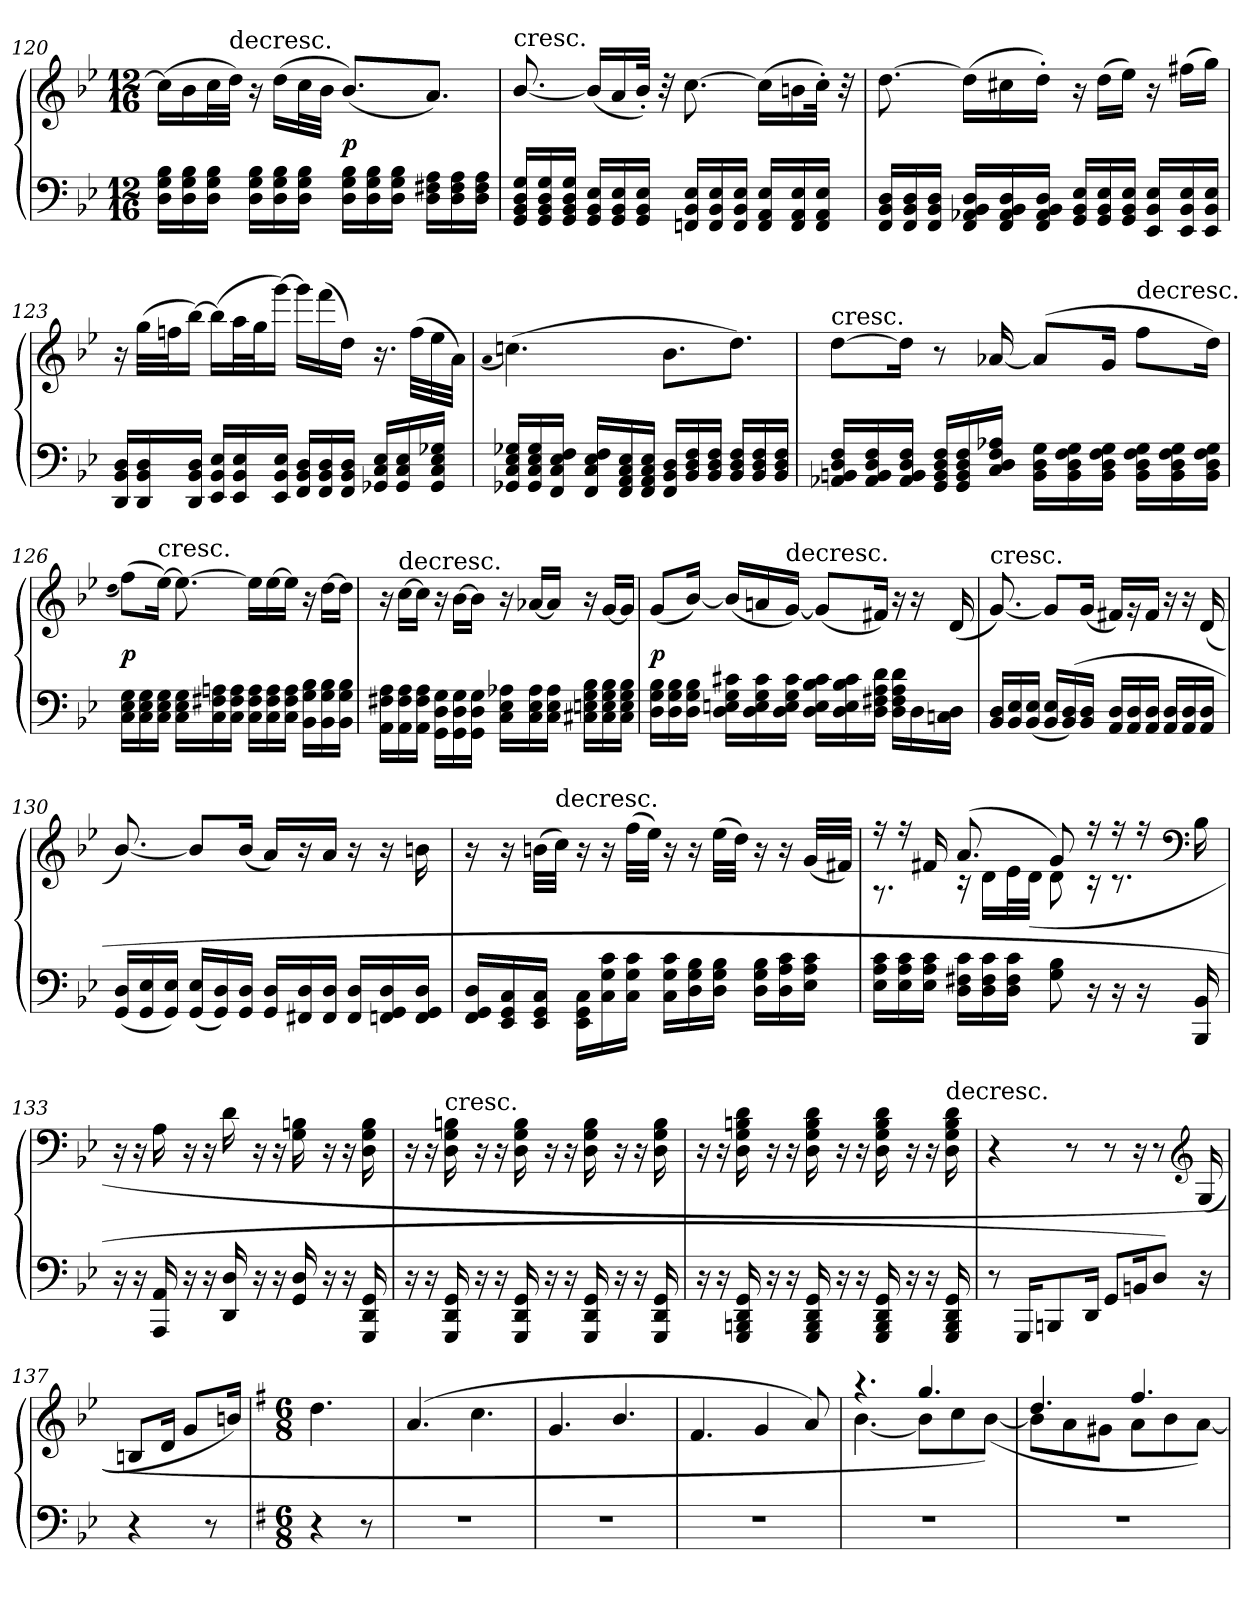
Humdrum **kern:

**kern	**kern	**dynam
*part1	*part1	*part1
*staff2	*staff1	*staff1/2
*clefF4	*clefG2	*
*k[b-e-]	*k[b-e-]	*
*M12/16	*M12/16	*
=120	=120	=120
16D\ 16G\ 16B-\LL	(16cc\LL]	.
16D\ 16G\ 16B-\	16b-\	.
16D\ 16G\ 16B-\JJ	32cc\L	.
!	!LO:TX:t=decresc.	!
.	32dd\JJJ)	.
16D\ 16G\ 16B-\LL	16r	.
16D\ 16G\ 16B-\	(16dd\LL	.
16D\ 16G\ 16B-\JJ	32cc\L	.
.	32b-\JJJ	.
16D\ 16G\ 16B-\LL	(8.b-/L)	p
16D\ 16G\ 16B-\	.	.
16D\ 16G\ 16B-\JJ	.	.
16D\ 16F#X\ 16A\LL	8.a/J)	.
16D\ 16F#\ 16A\	.	.
16D\ 16F#\ 16A\JJ	.	.
=121	=121	=121
!	!LO:TX:t=cresc.	!
16GG/ 16BB-/ 16D/ 16G/LL	[8.b-/	.
16GG/ 16BB-/ 16D/ 16G/	.	.
16GG/ 16BB-/ 16D/ 16G/JJ	.	.
16GG/ 16BB-/ 16E-/LL	(16b-/LL]	.
16GG/ 16BB-/ 16E-/	16a/	.
16GG/ 16BB-/ 16E-/JJ	32b-'/JJk)	.
.	32r	.
16FFn/ 16BB-/ 16E-/LL	[8.cc\	.
16FF/ 16BB-/ 16E-/	.	.
16FF/ 16BB-/ 16E-/JJ	.	.
16FF/ 16AA/ 16E-/LL	(16cc\LL]	.
16FF/ 16AA/ 16E-/	16bn\	.
16FF/ 16AA/ 16E-/JJ	32cc'\JJk)	.
.	32r	.
=122	=122	=122
16FF/ 16BB-/ 16D/LL	[8.dd\	.
16FF/ 16BB-/ 16D/	.	.
16FF/ 16BB-/ 16D/JJ	.	.
16FF/ 16AA-X/ 16BB-/ 16D/LL	(16dd\LL]	.
16FF/ 16AA-/ 16BB-/ 16D/	16cc#X\	.
16FF/ 16AA-/ 16BB-/ 16D/JJ	16dd'\JJ)	.
16GG/ 16BB-/ 16E-/LL	16r	.
16GG/ 16BB-/ 16E-/	(16dd\LL	.
16GG/ 16BB-/ 16E-/JJ	16ee-\JJ)	.
16EE-/ 16BB-/ 16E-/LL	16r	.
16EE-/ 16BB-/ 16E-/	(16ff#X\LL	.
16EE-/ 16BB-/ 16E-/JJ	16gg\JJ)	.
=123	=123	=123
16DD/ 16BB-/ 16D/LL	16r	.
16DD/ 16BB-/ 16D/	(32gg\LLL	.
.	32ffn\J	.
16DD/ 16BB-/ 16D/JJ	[16bb-\JJ)	.
16EE-/ 16BB-/ 16E-/LL	(16bb-\LL]	.
16EE-/ 16BB-/ 16E-/	32aa\L	.
.	32gg\J	.
16EE-/ 16BB-/ 16E-/JJ	[16ggg\JJ)	.
16FF/ 16BB-/ 16D/LL	16ggg\LL]	.
16FF/ 16BB-/ 16D/	(16fff\	.
16FF/ 16BB-/ 16D/JJ	16dd\JJ)	.
16GG-X/ 16C/ 16E-/LL	16.r	.
16GG-/ 16C/ 16E-/	.	.
.	(32ff\LLL	.
16GG-/ 16C/ 16E-/ 16G-X/JJ	32ee-\	.
.	32a\JJJ)	.
=124	=124	=124
.	(qa	.
16GG-X/ 16C/ 16E-/ 16G-X/LL	(4.ccn\)	.
16GG-/ 16C/ 16E-/ 16G-/	.	.
16FF/ 16C/ 16E-/ 16F/JJ	.	.
16FF/ 16C/ 16E-/ 16F/LL	.	.
16FF/ 16AA/ 16C/ 16E-/	.	.
16FF/ 16AA/ 16C/ 16E-/JJ	.	.
16FF/ 16BB-/ 16D/LL	8.b-\L	.
16BB-/ 16D/ 16F/	.	.
16BB-/ 16D/ 16F/JJ	.	.
16BB-/ 16D/ 16F/LL	8.dd\J)	.
16BB-/ 16D/ 16F/	.	.
16BB-/ 16D/ 16F/JJ	.	.
=125	=125	=125
!	!LO:TX:t=cresc.	!
16AA-X/ 16BBn/ 16D/ 16F/LL	[8dd\L	.
16AA-/ 16BB/ 16D/ 16F/	.	.
16AA-/ 16BB/ 16D/ 16F/JJ	16dd\Jk]	.
16GG/ 16BB/ 16D/ 16F/LL	8r	.
16GG/ 16BB/ 16D/ 16F/	.	.
16C/ 16D/ 16F/ 16A-X/JJ	[16a-X/	.
16BB\ 16D\ 16G\LL	(8a-/L]	.
16BB\ 16D\ 16F\ 16G\	.	.
16BB\ 16D\ 16F\ 16G\JJ	16g/Jk	.
!	!LO:TX:t=decresc.	!
16BB\ 16D\ 16F\ 16G\LL	8ff\L	.
16BB\ 16D\ 16F\ 16G\	.	.
16BB\ 16D\ 16F\ 16G\JJ	16dd\Jk)	.
=126	=126	=126
.	(qdd	.
16C\ 16E-\ 16G\LL	(8ff\L)	p
16C\ 16E-\ 16G\	.	.
!	!LO:TX:t=cresc.	!
16C\ 16E-\ 16G\JJ	[16ee-\Jk)	.
16C\ 16E-\ 16G\LL	8.ee-\_	.
16C\ 16F#X\ 16An\	.	.
16C\ 16F#\ 16A\JJ	.	.
16C\ 16F#\ 16A\LL	16ee-\LL]	.
16C\ 16F#\ 16A\	[16ee-\	.
16C\ 16F#\ 16A\JJ	16ee-\JJ]	.
16BB-\ 16G\ 16B-\LL	16r	.
16BB-\ 16G\ 16B-\	[16dd\LL	.
16BB-\ 16G\ 16B-\JJ	16dd\JJ]	.
=127	=127	=127
16AA\ 16F#X\ 16A\LL	16r	.
!	!LO:TX:t=decresc.	!
16AA\ 16F#\ 16A\	[16cc\LL	.
16AA\ 16F#\ 16A\JJ	16cc\JJ]	.
16GG\ 16D\ 16G\LL	16r	.
16GG\ 16D\ 16G\	[16b-\LL	.
16GG\ 16D\ 16G\JJ	16b-\JJ]	.
16C\ 16E-\ 16A-X\LL	16r	.
16C\ 16E-\ 16A-\	[16a-X/LL	.
16C\ 16E-\ 16A-\JJ	16a-/JJ]	.
16C#X\ 16En\ 16G\ 16B-\LL	16r	.
16C#\ 16E\ 16G\ 16B-\	[16g/LL	.
16C#\ 16E\ 16G\ 16B-\JJ	16g/JJ]	.
=128	=128	=128
16D\ 16G\ 16B-\LL	(8g/L	p
16D\ 16G\ 16B-\	.	.
16D\ 16G\ 16B-\JJ	[16b-/Jk)	.
16D\ 16En\ 16G\ 16c#X\LL	(16b-/LL]	.
16D\ 16E\ 16G\ 16c#\	16an/	.
!	!LO:TX:t=decresc.	!
16D\ 16E\ 16G\ 16c#\JJ	[16g/JJ)	.
16D\ 16E\ 16B-\ 16c#\LL	(8g/L]	.
16D\ 16E\ 16B-\ 16c#\	.	.
16D\ 16F#X\ 16A\ 16d\JJ	16f#X/Jk)	.
16D\ 16F#\ 16A\ 16d\LL	16r	.
16D\	16r	.
16Cn\ 16D\JJ	(16d/	.
=129	=129	=129
!	!LO:TX:t=cresc.	!
16BB-/ 16D/LL	[8.g/)	.
16BB-/ 16E-/	.	.
(16BB-/ 16E-/JJ	.	.
16BB-/ 16E-/LL	8g/L]	.
(16BB-/ 16D/)	.	.
16BB-/ 16D/JJ	(16g/Jk	.
16AA/ 16D/LL	16f#X/LL)	.
16AA/ 16D/	16r	.
16AA/ 16D/JJ	16f#/JJ	.
16AA/ 16D/LL	16r	.
16AA/ 16D/	16r	.
16AA/ 16D/JJ	(16d/	.
=130	=130	=130
(16GG/ 16D/LL	[8.b-/)	.
16GG/ 16E-/	.	.
16GG/ 16E-/JJ)	.	.
(16GG/ 16E-/LL	8b-/L]	.
16GG/ 16D/)	.	.
16GG/ 16D/JJ	(16b-/Jk	.
16GG/ 16D/LL	16a/LL)	.
16FF#X/ 16D/	16r	.
16FF#/ 16D/JJ	16a/JJ	.
16FF#/ 16D/LL	16r	.
16FFn/ 16GG/ 16D/	16r	.
16FF/ 16GG/ 16D/JJ	16bn\	.
=131	=131	=131
16FF/ 16GG/ 16D/LL	16r	.
16EE-/ 16GG/ 16C/	16r	.
16EE-/ 16GG/ 16C/JJ	(32bn\LLL	.
!	!LO:TX:t=decresc.	!
.	32cc\JJJ)	.
16EE-\ 16GG\ 16C\LL	16r	.
16C\ 16G\ 16c\	16r	.
16C\ 16G\ 16c\JJ	(32ff\LLL	.
.	32ee-\JJJ)	.
16C\ 16G\ 16c\LL	16r	.
16D\ 16G\ 16B-\	16r	.
16D\ 16G\ 16B-\JJ	(32ee-\LLL	.
.	32dd\JJJ)	.
16D\ 16G\ 16B-\LL	16r	.
16D\ 16A\ 16c\	16r	.
16E-\ 16A\ 16c\JJ	(32g/LLL	.
.	32f#X/JJJ)	.
=132	=132	=132
*	*^	*
16E-\ 16A\ 16c\LL	16r	8.r	.
16E-\ 16A\ 16c\	16r	.	.
16E-\ 16A\ 16c\JJ	16f#X/	.	.
16D\ 16F#X\ 16c\LL	(8.a/	16r	.
16D\ 16F#\ 16c\	.	16d\LL	.
16D\ 16F#\ 16c\JJ	.	32e-\L	.
.	.	(32d\JJJ	.
8G\ 8B-\	8g/)	8d\	.
16r	16r	16r	.
16r	16r	8.r	.
16r	16r	.	.
*	*clefF4	*	*
16BBB-/ 16BB-/	16B-\	.	.
*	*v	*v	*
=133	=133	=133
16r	16r	.
16r	16r	.
16AAA/ 16AA/	16A\	.
16r	16r	.
16r	16r	.
16DD/ 16D/	16d\	.
16r	16r	.
16r	16r	.
16GG/ 16D/	16G\ 16Bn\	.
16r	16r	.
16r	16r	.
16GGG/ 16DD/ 16GG/	16D\ 16G\ 16B\	.
=134	=134	=134
16r	16r	.
16r	16r	.
!	!LO:TX:t=cresc.	!
16GGG/ 16DD/ 16GG/	16D\ 16G\ 16Bn\	.
16r	16r	.
16r	16r	.
16GGG/ 16DD/ 16GG/	16D\ 16G\ 16B\	.
16r	16r	.
16r	16r	.
16GGG/ 16DD/ 16GG/	16D\ 16G\ 16B\	.
16r	16r	.
16r	16r	.
16GGG/ 16DD/ 16GG/	16D\ 16G\ 16B\	.
=135	=135	=135
16r	16r	.
16r	16r	.
16GGG/ 16BBBn/ 16DD/ 16GG/	16D\ 16G\ 16Bn\ 16d\	.
16r	16r	.
16r	16r	.
16GGG/ 16BBB/ 16DD/ 16GG/	16D\ 16G\ 16B\ 16d\	.
16r	16r	.
16r	16r	.
16GGG/ 16BBB/ 16DD/ 16GG/	16D\ 16G\ 16B\ 16d\	.
16r	16r	.
16r	16r	.
!	!LO:TX:t=decresc.	!
16GGG/ 16BBB/ 16DD/ 16GG/	16D\ 16G\ 16B\ 16d\	.
=136	=136	=136
8r	4r	.
16GGG/KL	.	.
8BBBn/	.	.
.	8r	.
16DD/Jk	.	.
8GG/L	8r	.
16BBn/K	16r	.
8D/J)	8r	.
*	*clefG2	*
16r	(16G/	.
=137	=137	=137
4r	8Bn/L	.
.	16d/Jk	.
.	8g/L	.
8r	.	.
.	16bn/Jk)	.
=	=	=
*k[f#]	*k[f#]	*
*M6/8	*M6/8	*
*	*MM110	*
4r	4.dd\	.
8r	.	.
=138	=138	=138
2.r	(4.a/	.
.	4.cc\	.
=139	=139	=139
2.r	4.g/	.
.	4.b/	.
=140	=140	=140
2.r	4.f#/	.
.	4g/	.
.	8a/)	.
=141	=141	=141
*	*^	*
2.r	4.r	[4.b\	.
.	4.gg/	8b\L]	.
.	.	8cc\	.
.	.	([8b\J)	.
=142	=142	=142	=142
2.r	4.dd/	8b\L]	.
.	.	8a\	.
.	.	8g#X\J	.
.	4.ff#/	8a\L	.
.	.	8b\	.
.	.	[8a\J)	.
*	*v	*v	*
=	=	=
*-	*-	*-
